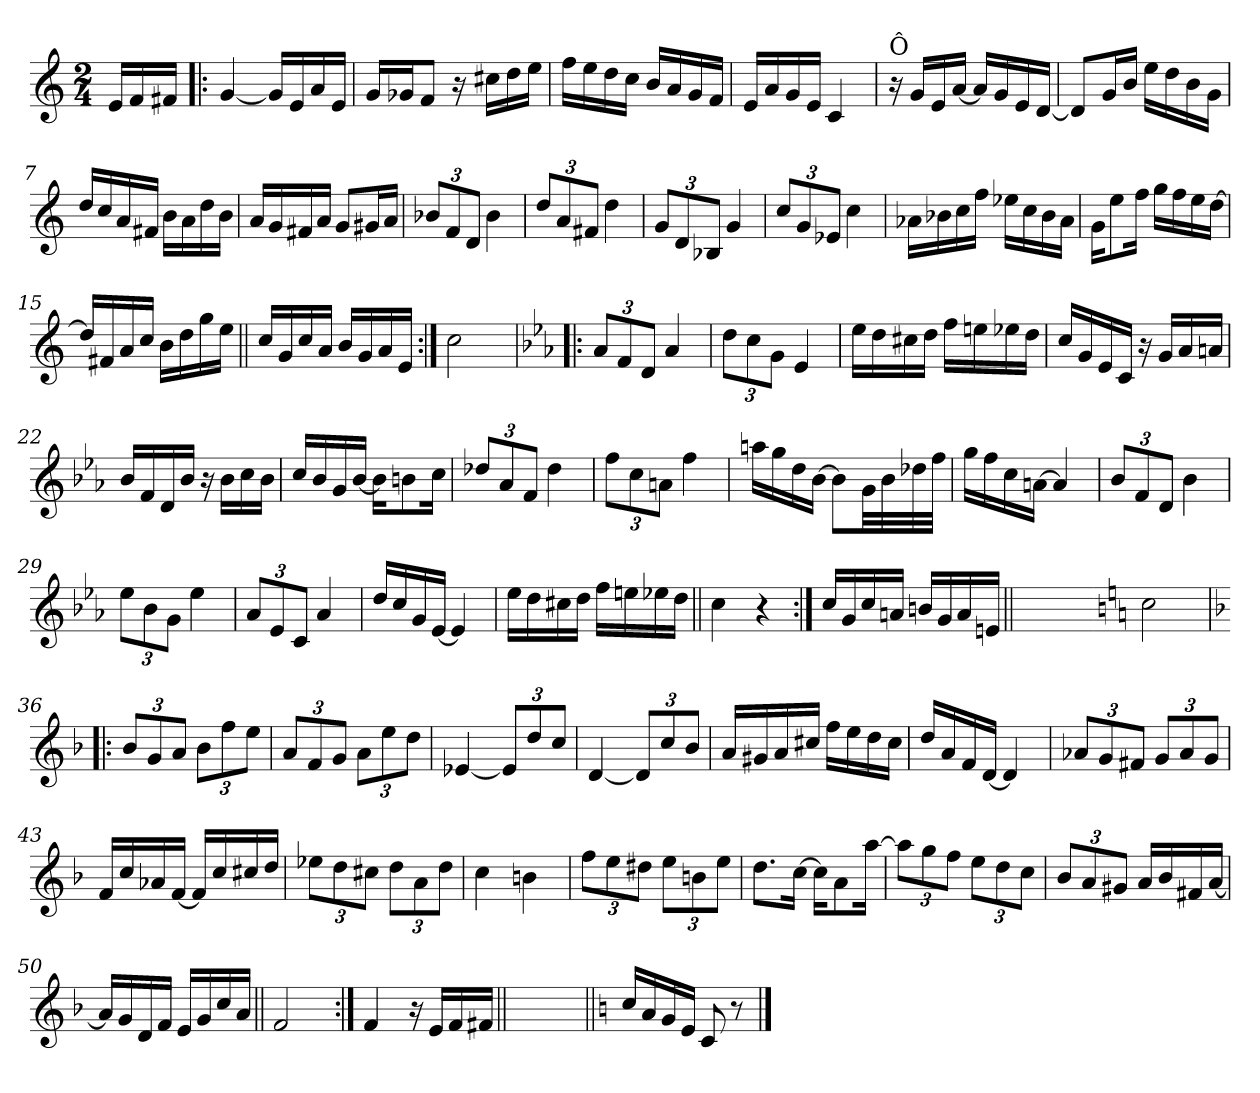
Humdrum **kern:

**kern
*part1
*staff1
*clefG2
*k[]
*C:
*M2/4
=
16e/LL
16f/
16f#X/JJ
=1!|:
[4g/
16g/LL]
16e/
16a/
16e/JJ
=2
16g/LL
16g-X/J
8f/J
16r
16cc#X\LL
16dd\
16ee\JJ
=3
16ff\LL
16ee\
16dd\
16cc\JJ
16b/LL
16a/
16g/
16f/JJ
=4
16e/LL
16a/
16g/
16e/JJ
4c/
!!LO:LB:g=z
=5
!LO:TX:a:t=Ô
16r
16g/LL
16e/
[16a/JJ
16a/LL]
16g/
16e/
[16d/JJ
=6
8d/L]
16g/L
16b/JJ
16ee\LL
16dd\
16b\
16g\JJ
=7
16dd/LL
16cc/
16a/
16f#X/JJ
16b\LL
16a\
16dd\
16b\JJ
=8
16a/LL
16g/
16f#X/
16a/JJ
8g/L
16g#X/L
16a/JJ
!!LO:LB:g=z
=9
12b-X/L
12f/
12d/J
4b-\
=10
12dd/L
12a/
12f#X/J
4dd\
=11
12g/L
12d/
12B-X/J
4g/
=12
12cc/L
12g/
12e-X/J
4cc\
=13
16a-X\LL
16b-X\
16cc\
16ff\JJ
16ee-X\LL
16cc\
16b-\
16a-\JJ
!!LO:LB:g=z
=14
16g\KL
8ee\
16ff\Jk
16gg\LL
16ff\
16ee\
[16dd\JJ
=15
16dd/LL]
16f#X/
16a/
16cc/JJ
16b\LL
16dd\
16gg\
16ee\JJ
=16||
16cc/LL
16g/
16cc/
16a/JJ
16b/LL
16g/
16a/
16e/JJ
=17:|!
2cc\
!!LO:LB:g=z
=18!|:
*k[b-e-a-]
*c:
12a-/L
12f/
12d/J
4a-/
=19
12dd\L
12cc\
12g\J
4e-/
=20
16ee-\LL
16dd\
16cc#X\
16dd\JJ
16ff\LL
16een\
16ee-X\
16dd\JJ
=21
16cc/LL
16g/
16e-/
16c/JJ
16r
16g/LL
16a-/
16an/JJ
!!LO:LB:g=z
=22
16b-/LL
16f/
16d/
16b-/JJ
16r
16b-\LL
16cc\
16b-\JJ
=23
16cc/LL
16b-/
16g/
[16b-/JJ
16b-\KL]
8bn\
16cc\Jk
=24
12dd-X/L
12a-/
12f/J
4dd-\
=25
12ff\L
12cc\
12an\J
4ff\
=26
16aan\LL
16gg\
16dd\
[16b-\JJ
8b-\L]
32g\LL
32b-\
32dd-X\
32ff\JJJ
!!LO:LB:g=z
=27
16gg\LL
16ff\
16cc\
[16an\JJ
4a/]
=28
12b-/L
12f/
12d/J
4b-\
=29
12ee-\L
12b-\
12g\J
4ee-\
=30
12a-/L
12e-/
12c/J
4a-/
=31
16dd/LL
16cc/
16g/
[16e-/JJ
4e-/]
!!LO:LB:g=z
=32
16ee-\LL
16dd\
16cc#X\
16dd\JJ
16ff\LL
16een\
16ee-X\
16dd\JJ
=33||
4cc\
4r
=34:|!
16cc/LL
16g/
16cc/
16an/JJ
16bn/LL
16g/
16a/
16en/JJ
=34X1||
*stria0
2ryy
!!LO:LB:g=z
=35-
*stria5
*k[]
*C:
2cc\
=36!|:
*k[b-]
*F:
12b-/L
12g/
12a/J
12b-\L
12ff\
12ee\J
=37
12a/L
12f/
12g/J
12a\L
12ee\
12dd\J
=38
[4e-X/
12e-/L]
12dd/
12cc/J
=39
[4d/
12d/L]
12cc/
12b-/J
!!LO:PB:g=z
=40
16a/LL
16g#X/
16a/
16cc#X/JJ
16ff\LL
16ee\
16dd\
16cc#\JJ
=41
16dd/LL
16a/
16f/
[16d/JJ
4d/]
=42
12a-X/L
12g/
12f#X/J
12g/L
12a-/
12g/J
=43
16f/LL
16cc/
16a-X/
[16f/JJ
16f/LL]
16cc/
16cc#X/
16dd/JJ
!!LO:LB:g=z
=44
12ee-X\L
12dd\
12cc#X\J
12dd\L
12a\
12dd\J
=45
4cc\
4bn\
=46
12ff\L
12ee\
12dd#X\J
12ee\L
12bn\
12ee\J
=47
8.dd\L
[16cc\Jk
16cc\KL]
8a\
[16aa\Jk
!!LO:LB:g=z
=48
12aa\L]
12gg\
12ff\J
12ee\L
12dd\
12cc\J
=49
12b-/L
12a/
12g#X/J
16a/LL
16b-/
16f#X/
[16a/JJ
=50
16a/LL]
16g/
16d/
16f/JJ
16e/LL
16g/
16cc/
16a/JJ
!!LO:LB:g=z
=51||
2f/
=52:|!
4f/
16r
16e/LL
16f/
16f#X/JJ
=53||
*stria0
2ryy
=54||
*stria5
*k[]
*C:
16cc/LL
16a/
16g/
16e/JJ
8c/
8r
==
*-
